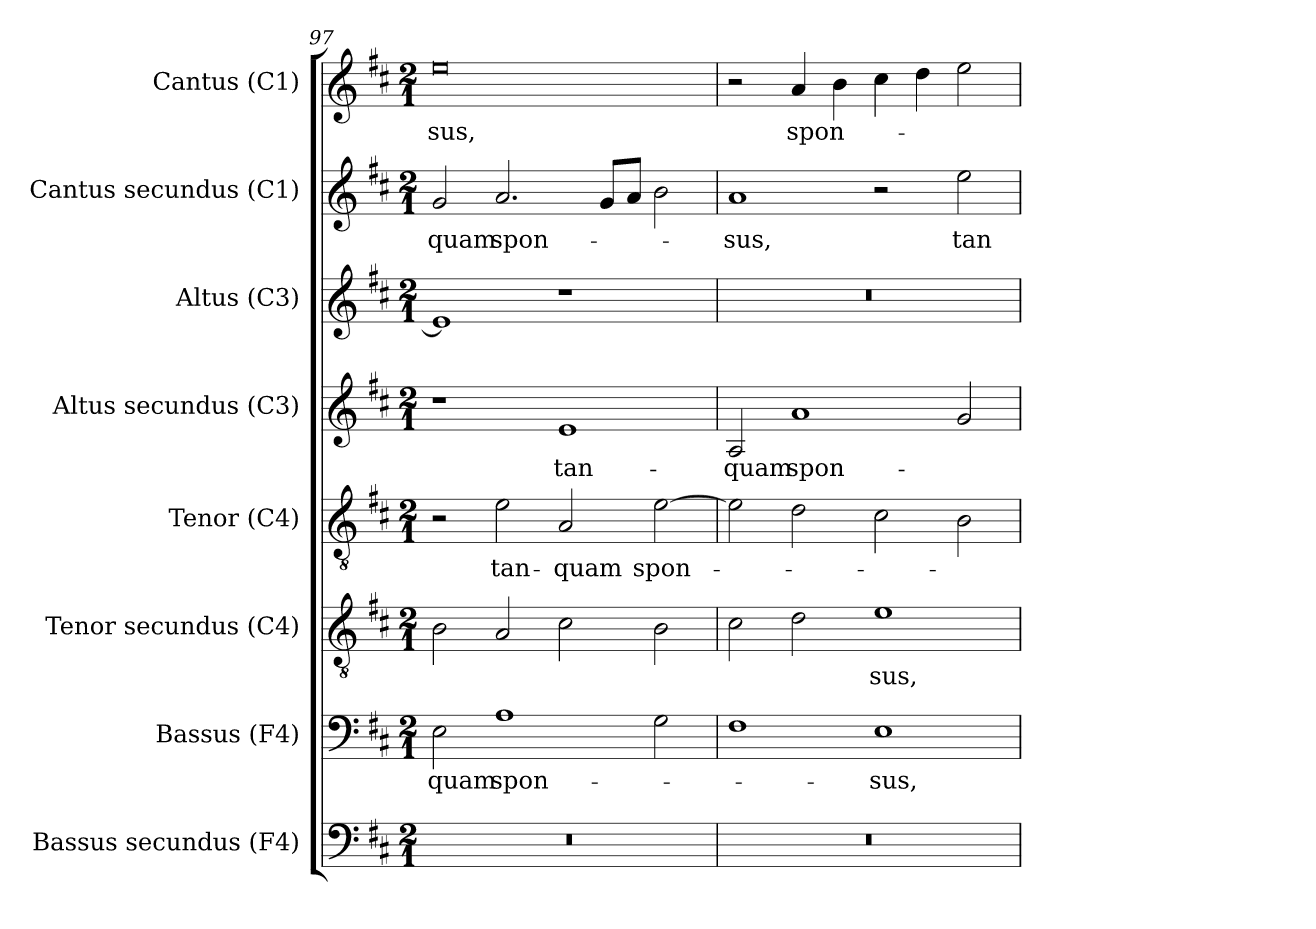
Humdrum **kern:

**kern	**kern	**text	**kern	**text	**kern	**text	**kern	**text	**kern	**kern	**text	**kern	**text
*part8	*part7	*part7	*part6	*part6	*part5	*part5	*part4	*part4	*part3	*part2	*part2	*part1	*part1
*staff8	*staff7	*staff7	*staff6	*staff6	*staff5	*staff5	*staff4	*staff4	*staff3	*staff2	*staff2	*staff1	*staff1
*I"Bassus secundus (F4)	*I"Bassus (F4)	*	*I"Tenor secundus (C4)	*	*I"Tenor (C4)	*	*I"Altus secundus (C3)	*	*I"Altus (C3)	*I"Cantus secundus (C1)	*	*I"Cantus (C1)	*
*I'B2	*I'B.	*	*I'T2	*	*I'T.	*	*I'A2	*	*I'A.	*I'C2	*	*I'C.	*
!!LO:PB:g=z
*clefF4	*clefF4	*	*clefGv2	*	*clefGv2	*	*clefG2	*	*clefG2	*clefG2	*	*clefG2	*
*	*	*	*	*	*ITrd7c12	*	*	*	*	*	*	*	*
*k[f#c#]	*k[f#c#]	*	*k[f#c#]	*	*k[f#c#]	*	*k[f#c#]	*	*k[f#c#]	*k[f#c#]	*	*k[f#c#]	*
*D:	*D:	*	*D:	*	*D:	*	*D:	*	*D:	*D:	*	*D:	*
*M2/1	*M2/1	*	*M2/1	*	*M2/1	*	*M2/1	*	*M2/1	*M2/1	*	*M2/1	*
=97	=97	=97	=97	=97	=97	=97	=97	=97	=97	=97	=97	=97	=97
!LO:N:vis=1	!	!	!	!	!	!	!	!	!	!	!	!	!
!	!	!LO:LY:b:color=#000000	!	!	!	!	!	!	!	!	!	!	!
!	!	!	!	!	!	!	!	!	!	!	!LO:LY:b:color=#000000	!	!
!	!	!	!	!	!	!	!	!	!	!	!	!	!LO:LY:b:color=#000000
0r	2Ei\	-quam	2Bi\	.	2r	.	1r	.	1ei]	2gi/	-quam	0eei	-sus,
!	!	!LO:LY:b:color=#000000	!	!	!	!	!	!	!	!	!	!	!
!	!	!	!	!	!	!LO:LY:b:color=#000000	!	!	!	!	!	!	!
!	!	!	!	!	!	!	!	!	!	!	!LO:LY:b:color=#000000	!	!
.	1Ai	spon-	2Ai/	.	2Ei\	tan-	.	.	.	2.ai/	spon-	.	.
!	!	!	!	!	!	!LO:LY:b:color=#000000	!	!	!	!	!	!	!
!	!	!	!	!	!	!	!	!LO:LY:b:color=#000000	!	!	!	!	!
.	.	.	2c#i\	.	2AAi/	-quam	1ei	tan-	1r	.	.	.	.
.	.	.	.	.	.	.	.	.	.	8gi/L	.	.	.
.	.	.	.	.	.	.	.	.	.	8ai/J	.	.	.
!	!	!	!	!	!	!LO:LY:b:color=#000000	!	!	!	!	!	!	!
.	2Gi\	.	2Bi\	.	[2Ei\	spon-	.	.	.	2bi\	.	.	.
=98	=98	=98	=98	=98	=98	=98	=98	=98	=98	=98	=98	=98	=98
!LO:N:vis=1	!	!	!	!	!	!	!	!	!	!	!	!	!
!	!	!	!	!	!	!	!	!LO:LY:b:color=#000000	!LO:N:vis=1	!	!	!	!
!	!	!	!	!	!	!	!	!	!	!	!LO:LY:b:color=#000000	!	!
0r	1F#i	.	2c#i\	.	2Ei\]	.	2Ai/	-quam	0r	1ai	-sus,	2r	.
!	!	!	!	!	!	!	!	!LO:LY:b:color=#000000	!	!	!	!	!
!	!	!	!	!	!	!	!	!	!	!	!	!	!LO:LY:b:color=#000000
.	.	.	2di\	.	2Di\	.	1ai	spon-	.	.	.	4ai/	spon-
.	.	.	.	.	.	.	.	.	.	.	.	4bi\	.
!	!	!LO:LY:b:color=#000000	!	!	!	!	!	!	!	!	!	!	!
!	!	!	!	!LO:LY:b:color=#000000	!	!	!	!	!	!	!	!	!
.	1Ei	-sus,	1ei	-sus,	2C#i\	.	.	.	.	2r	.	4cc#i\	.
.	.	.	.	.	.	.	.	.	.	.	.	4ddi\	.
!	!	!	!	!	!	!	!	!	!	!	!LO:LY:b:color=#000000	!	!
.	.	.	.	.	2BBi\	.	2gi/	.	.	2eei\	tan-	2eei\	.
=	=	=	=	=	=	=	=	=	=	=	=	=	=
*-	*-	*-	*-	*-	*-	*-	*-	*-	*-	*-	*-	*-	*-
